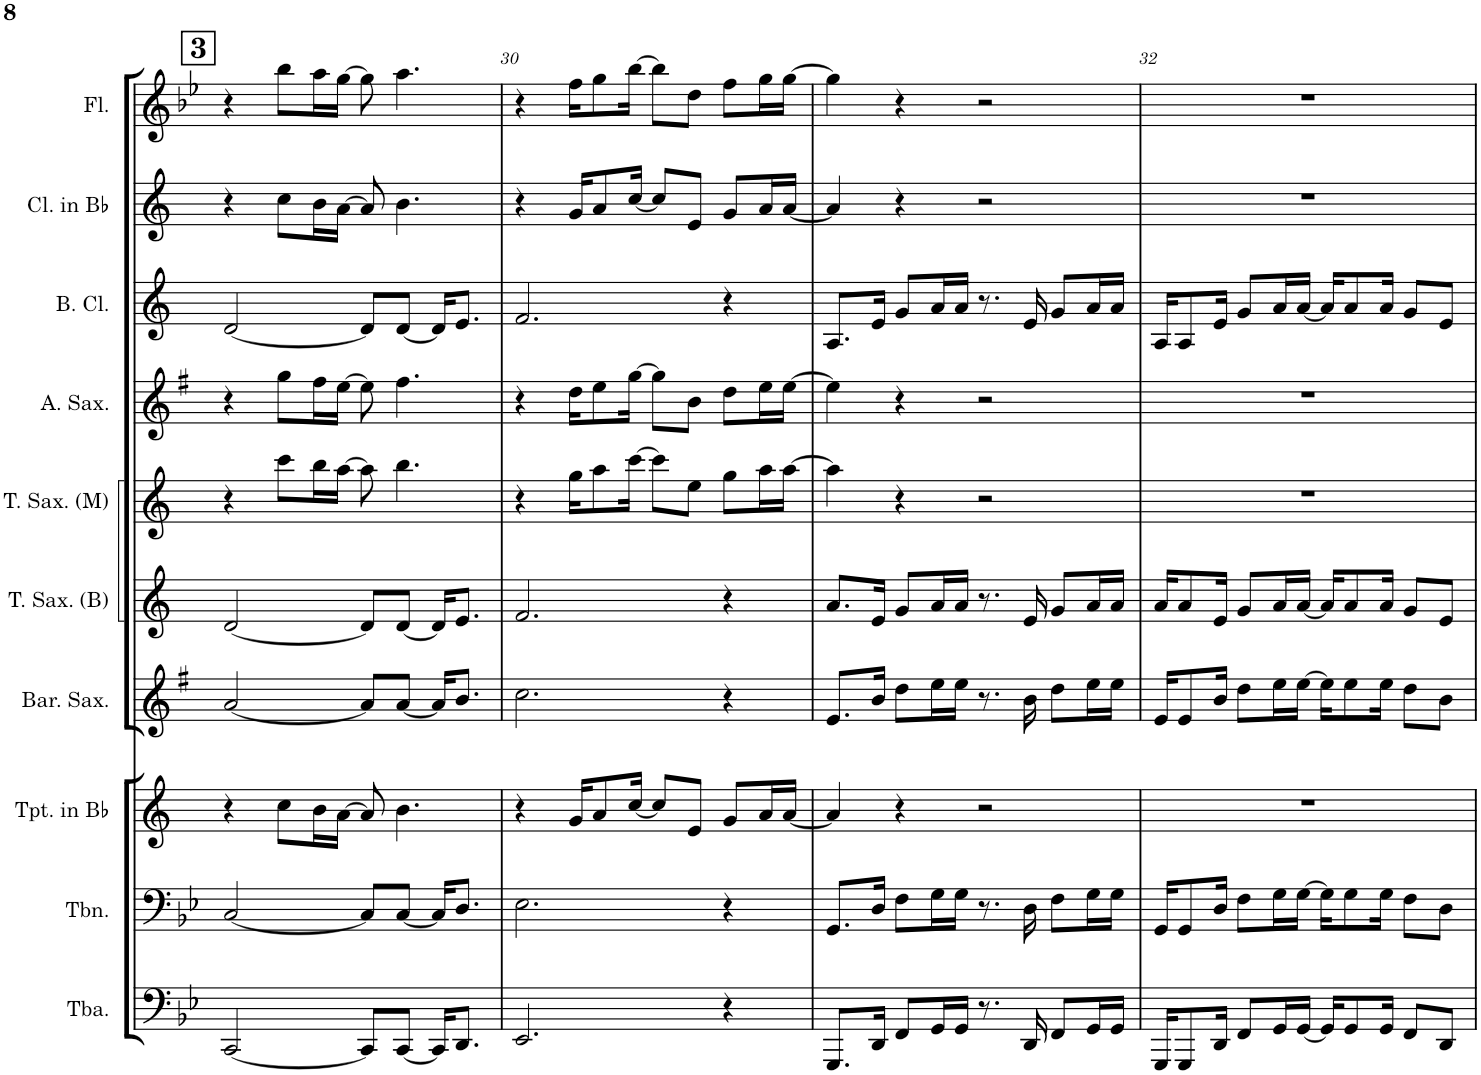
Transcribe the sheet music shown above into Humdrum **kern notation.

**kern	**kern	**kern	**kern	**kern	**kern	**kern	**kern	**kern	**kern
*part10	*part9	*part8	*part7	*part6	*part5	*part4	*part3	*part2	*part1
*staff10	*staff9	*staff8	*staff7	*staff6	*staff5	*staff4	*staff3	*staff2	*staff1
*I"Tuba	*I"Trombone	*I"Trumpet in Bb	*I"Baritone Saxophone	*I"Tenor Saxophone (Bass)	*I"Tenor Saxophone (Melody)	*I"Alto Saxophone	*I"Bass Clarinet	*I"Clarinet in Bb	*I"Flute
*I'Tba.	*I'Tbn.	*I'Tpt. in Bb	*I'Bar. Sax.	*I'T. Sax. (B)	*I'T. Sax. (M)	*I'A. Sax.	*I'B. Cl.	*I'Cl. in Bb	*I'Fl.
!!LO:PB:g=z
*clefF4	*clefF4	*clefG2	*clefG2	*clefG2	*clefG2	*clefG2	*clefG2	*clefG2	*clefG2
*	*	*Trd1c2	*Trd12c21	*Trd8c14	*Trd8c14	*Trd5c9	*Trd8c14	*Trd1c2	*
*k[b-e-]	*k[b-e-]	*k[]	*k[f#]	*k[]	*k[]	*k[f#]	*k[]	*k[]	*k[b-e-]
*M4/4	*M4/4	*M4/4	*M4/4	*M4/4	*M4/4	*M4/4	*M4/4	*M4/4	*M4/4
!!LO:REH:place=s1:a:B:cj:fs=14:t=3
=29	=29	=29	=29	=29	=29	=29	=29	=29	=29
[2CC/	[2C/	4r	[2a/	[2d/	4r	4r	[2d/	4r	4r
.	.	8cc\L	.	.	8ccc\L	8gg\L	.	8cc\L	8bb-\L
.	.	16b\L	.	.	16bb\L	16ff#\L	.	16b\L	16aa\L
.	.	[16a\JJ	.	.	[16aa\JJ	[16ee\JJ	.	[16a\JJ	[16gg\JJ
8CC/L]	8C/L]	8a/]	8a/L]	8d/L]	8aa\]	8ee\]	8d/L]	8a/]	8gg\]
[8CC/J	[8C/J	4.b\	[8a/J	[8d/J	4.bb\	4.ff#\	[8d/J	4.b\	4.aa\
16CC/KL]	16C/KL]	.	16a/KL]	16d/KL]	.	.	16d/KL]	.	.
8.DD/J	8.D/J	.	8.b/J	8.e/J	.	.	8.e/J	.	.
=30	=30	=30	=30	=30	=30	=30	=30	=30	=30
2.EE-/	2.E-\	4r	2.cc\	2.f/	4r	4r	2.f/	4r	4r
.	.	16g/KL	.	.	16gg\KL	16dd\KL	.	16g/KL	16ff\KL
.	.	8a/	.	.	8aa\	8ee\	.	8a/	8gg\
.	.	[16cc/Jk	.	.	[16ccc\Jk	[16gg\Jk	.	[16cc/Jk	[16bb-\Jk
.	.	8cc/L]	.	.	8ccc\L]	8gg\L]	.	8cc/L]	8bb-\L]
.	.	8e/J	.	.	8ee\J	8b\J	.	8e/J	8dd\J
4r	4r	8g/L	4r	4r	8gg\L	8dd\L	4r	8g/L	8ff\L
.	.	16a/L	.	.	16aa\L	16ee\L	.	16a/L	16gg\L
.	.	[16a/JJ	.	.	[16aa\JJ	[16ee\JJ	.	[16a/JJ	[16gg\JJ
=31	=31	=31	=31	=31	=31	=31	=31	=31	=31
8.GGG/L	8.GG/L	4a/]	8.e/L	8.a/L	4aa\]	4ee\]	8.A/L	4a/]	4gg\]
16DD/Jk	16D/Jk	.	16b/Jk	16e/Jk	.	.	16e/Jk	.	.
8FF/L	8F\L	4r	8dd\L	8g/L	4r	4r	8g/L	4r	4r
16GG/L	16G\L	.	16ee\L	16a/L	.	.	16a/L	.	.
16GG/JJ	16G\JJ	.	16ee\JJ	16a/JJ	.	.	16a/JJ	.	.
8.r	8.r	2r	8.r	8.r	2r	2r	8.r	2r	2r
16DD/	16D\	.	16b\	16e/	.	.	16e/	.	.
8FF/L	8F\L	.	8dd\L	8g/L	.	.	8g/L	.	.
16GG/L	16G\L	.	16ee\L	16a/L	.	.	16a/L	.	.
16GG/JJ	16G\JJ	.	16ee\JJ	16a/JJ	.	.	16a/JJ	.	.
=32	=32	=32	=32	=32	=32	=32	=32	=32	=32
16GGG/KL	16GG/KL	1r	16e/KL	16a/KL	1r	1r	16A/KL	1r	1r
8GGG/	8GG/	.	8e/	8a/	.	.	8A/	.	.
16DD/Jk	16D/Jk	.	16b/Jk	16e/Jk	.	.	16e/Jk	.	.
8FF/L	8F\L	.	8dd\L	8g/L	.	.	8g/L	.	.
16GG/L	16G\L	.	16ee\L	16a/L	.	.	16a/L	.	.
[16GG/JJ	[16G\JJ	.	[16ee\JJ	[16a/JJ	.	.	[16a/JJ	.	.
16GG/KL]	16G\KL]	.	16ee\KL]	16a/KL]	.	.	16a/KL]	.	.
8GG/	8G\	.	8ee\	8a/	.	.	8a/	.	.
16GG/Jk	16G\Jk	.	16ee\Jk	16a/Jk	.	.	16a/Jk	.	.
8FF/L	8F\L	.	8dd\L	8g/L	.	.	8g/L	.	.
8DD/J	8D\J	.	8b\J	8e/J	.	.	8e/J	.	.
=	=	=	=	=	=	=	=	=	=
*-	*-	*-	*-	*-	*-	*-	*-	*-	*-
